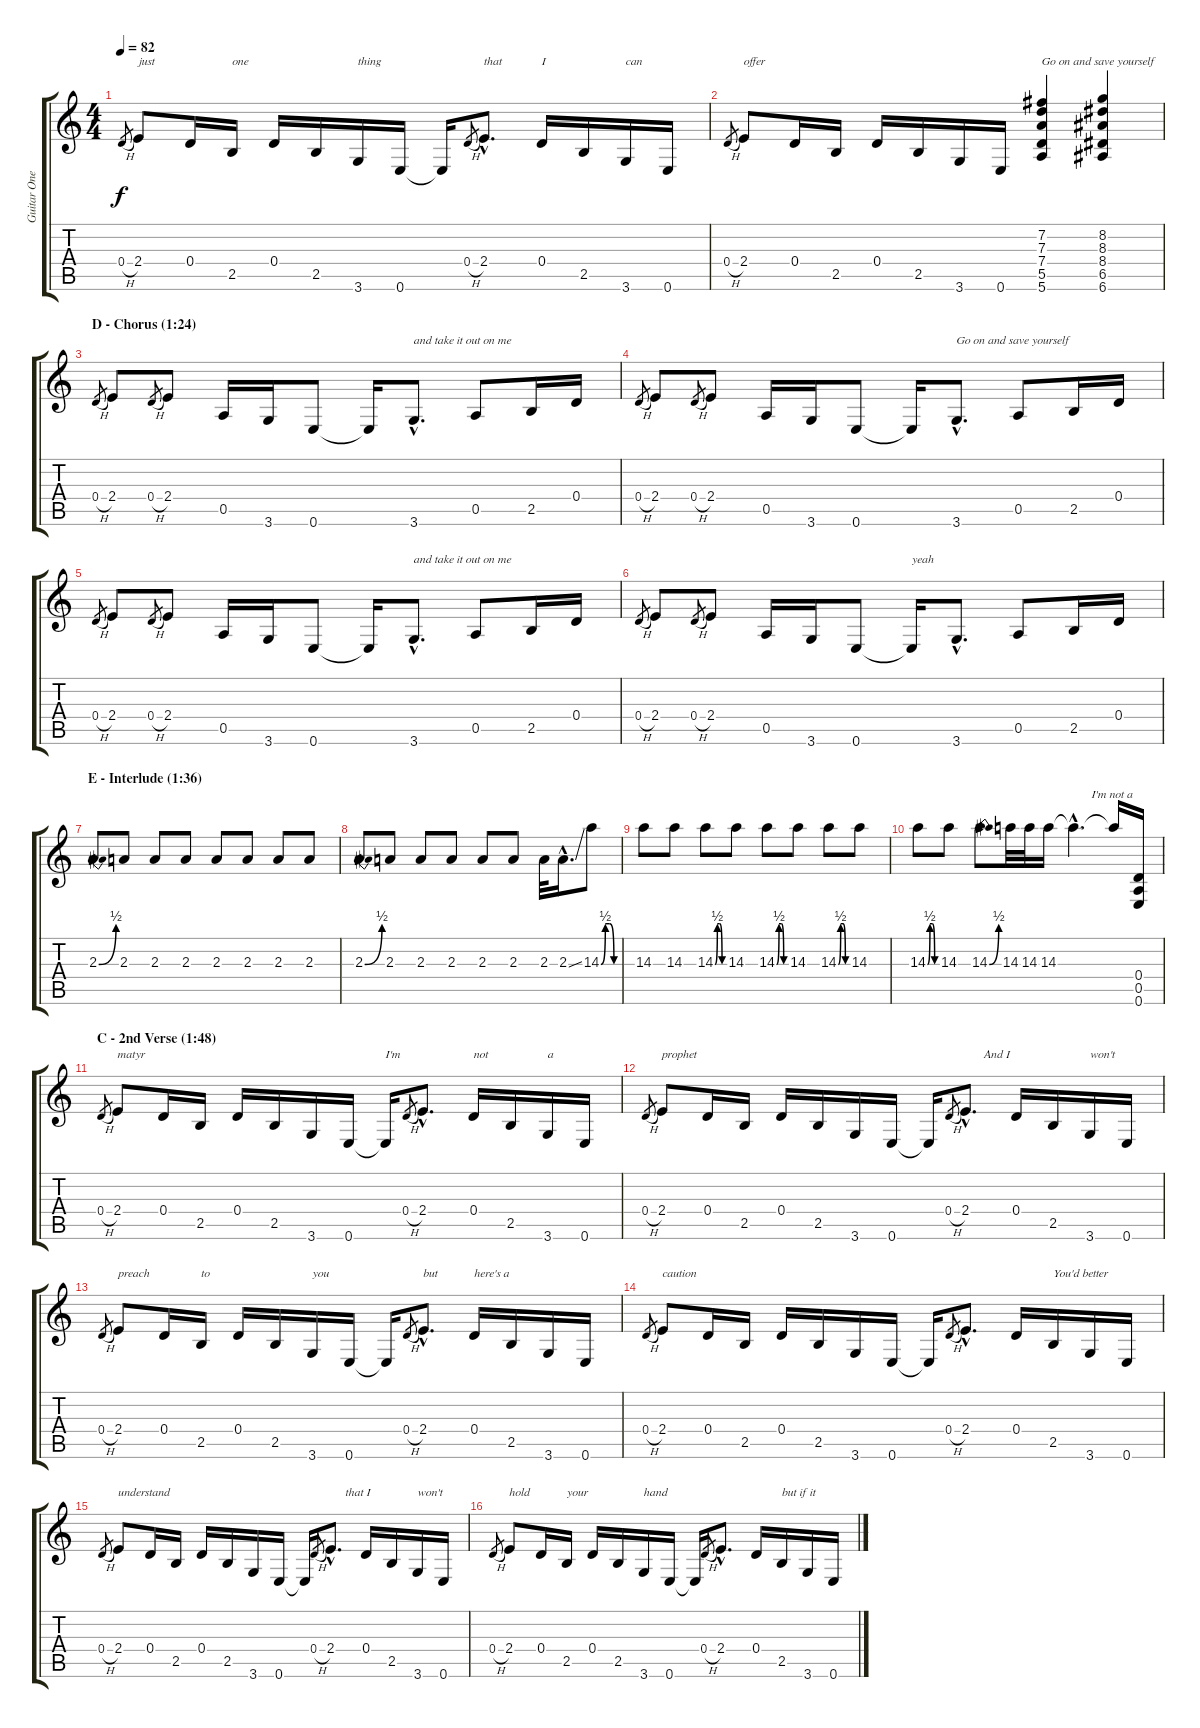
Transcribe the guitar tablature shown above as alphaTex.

\track ("Guitar One" "Guitar One") {instrument distortionguitar}
\staff {score tabs}
\tuning (E4 B3 G3 D3 A2 E2) {hide}
\ts (4 4)
\tempo 82
\clef g2
\ks c
0.4{h}.8{gr dy f} 2.4.8{txt "just"} 0.4.16 2.5.16{txt "one"} 0.4.16 2.5.16 3.6.16{txt "thing"} 0.6.16 0.6{t}.16 0.4{h}.8{gr} 2.4{hac}.8{d txt "that"} 0.4.16{txt "I"} 2.5.16 3.6.16{txt "can"} 0.6.16 |
0.4{h}.8{gr} 2.4.8{txt "offer"} 0.4.16 2.5.16 0.4.16 2.5.16 3.6.16 0.6.16 (7.2 7.3 7.4 5.5 5.6).4{txt "Go on and save yourself"} (8.2 8.3 8.4 6.5 6.6).4 |
\section ("" "D - Chorus (1:24)")
0.4{h}.8{gr} 2.4.8 0.4{h}.8{gr} 2.4.8 0.5.16 3.6.16 0.6.8 0.6{t}.16 3.6{hac}.8{d txt "and take it out on me"} 0.5.8 2.5.16 0.4.16 |
0.4{h}.8{gr} 2.4.8 0.4{h}.8{gr} 2.4.8 0.5.16 3.6.16 0.6.8 0.6{t}.16 3.6{hac}.8{d txt "Go on and save yourself"} 0.5.8 2.5.16 0.4.16 |
0.4{h}.8{gr} 2.4.8 0.4{h}.8{gr} 2.4.8 0.5.16 3.6.16 0.6.8 0.6{t}.16 3.6{hac}.8{d txt "and take it out on me"} 0.5.8 2.5.16 0.4.16 |
0.4{h}.8{gr} 2.4.8 0.4{h}.8{gr} 2.4.8 0.5.16 3.6.16 0.6.8 0.6{t}.16{txt "yeah"} 3.6{hac}.8{d} 0.5.8 2.5.16 0.4.16 |
\section ("" "E - Interlude (1:36)")
2.3{be (bend 0 0 60 2)}.8 2.3.8 2.3.8 2.3.8 2.3.8 2.3.8 2.3.8 2.3.8 |
2.3{be (bend 0 0 60 2)}.8 2.3.8 2.3.8 2.3.8 2.3.8 2.3.8 2.3.32 2.3{ss hac}.16{d} 14.3{be (custom 0 0 15 2 30 2 45 0 60 0)}.8 |
14.3.8 14.3.8 14.3{be (custom 0 0 15 2 30 2 45 0 60 0)}.8 14.3.8 14.3{be (custom 0 0 15 2 30 2 45 0 60 0)}.8 14.3.8 14.3{be (custom 0 0 15 2 30 2 45 0 60 0)}.8 14.3.8 |
14.3{be (custom 0 0 15 2 30 2 45 0 60 0)}.8 14.3.8 14.3{be (bend 0 0 60 2)}.8 14.3.32 14.3.32 14.3.16 14.3{hac t}.4{d txt "      I'm not a"} 14.3{t}.16 (0.4 0.5 0.6).16 |
\section ("" "C - 2nd Verse (1:48)")
0.4{h}.8{gr} 2.4.8{txt "matyr"} 0.4.16 2.5.16 0.4.16 2.5.16 3.6.16 0.6.16 0.6{t}.16{txt "I'm"} 0.4{h}.8{gr} 2.4{hac}.8{d} 0.4.16{txt "not"} 2.5.16 3.6.16{txt "a"} 0.6.16 |
0.4{h}.8{gr} 2.4.8{txt "prophet"} 0.4.16 2.5.16 0.4.16 2.5.16 3.6.16 0.6.16 0.6{t}.16 0.4{h}.8{gr} 2.4{hac}.8{d txt "      And I"} 0.4.16 2.5.16 3.6.16{txt "won't"} 0.6.16 |
0.4{h}.8{gr} 2.4.8{txt "preach"} 0.4.16 2.5.16{txt "to"} 0.4.16 2.5.16 3.6.16{txt "you"} 0.6.16 0.6{t}.16 0.4{h}.8{gr} 2.4{hac}.8{d txt "but"} 0.4.16{txt "here's a"} 2.5.16 3.6.16 0.6.16 |
0.4{h}.8{gr} 2.4.8{txt "caution"} 0.4.16 2.5.16 0.4.16 2.5.16 3.6.16 0.6.16 0.6{t}.16 0.4{h}.8{gr} 2.4{hac}.8{d} 0.4.16 2.5.16{txt "You'd better"} 3.6.16 0.6.16 |
0.4{h}.8{gr} 2.4.8{txt "understand"} 0.4.16 2.5.16 0.4.16 2.5.16 3.6.16 0.6.16 0.6{t}.16 0.4{h}.8{gr} 2.4{hac}.8{d txt "     that I"} 0.4.16 2.5.16 3.6.16{txt "won't"} 0.6.16 |
0.4{h}.8{gr} 2.4.8{txt "hold"} 0.4.16 2.5.16{txt "your"} 0.4.16 2.5.16 3.6.16{txt "hand"} 0.6.16 0.6{t}.16 0.4{h}.8{gr} 2.4{hac}.8{d} 0.4.16 2.5.16{txt "but if it"} 3.6.16 0.6.16
